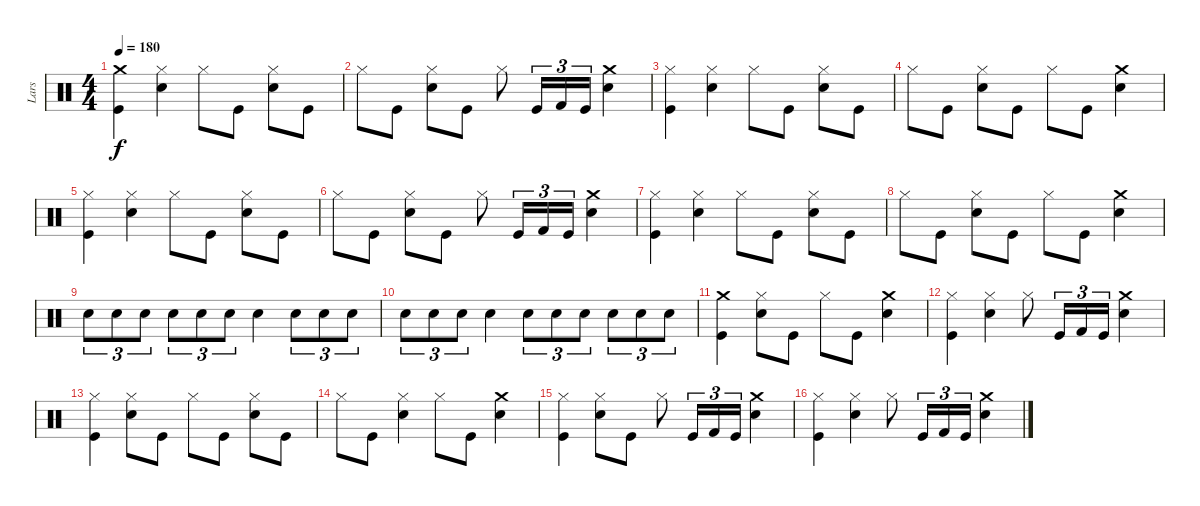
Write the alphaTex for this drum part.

\track ("Lars" "Lars") {instrument percussion}
\staff {score}
\articulation defaults
\ts (4 4)
\tempo 180
\clef neutral
\ks c
("Crash medium (hit)" "Kick (hit)").4{dy f} ("Hi-Hat (closed)" "Snare (hit) 2").4 "Hi-Hat (closed)".8 "Kick (hit)".8 ("Snare (hit) 2" "Hi-Hat (closed)").8 "Kick (hit)".8 |
"Hi-Hat (closed)".8 "Kick (hit)".8 ("Snare (hit) 2" "Hi-Hat (closed)").8 "Kick (hit)".8 "Hi-Hat (closed)".8 "Kick (hit)".16{tu (3 2)} "Kick (hit) 2".16{tu (3 2)} "Kick (hit)".16{tu (3 2)} ("Crash medium (hit)" "Snare (hit) 2").4 |
("Kick (hit)" "Hi-Hat (closed)").4 ("Hi-Hat (closed)" "Snare (hit) 2").4 "Hi-Hat (closed)".8 "Kick (hit)".8 ("Snare (hit) 2" "Hi-Hat (closed)").8 "Kick (hit)".8 |
"Hi-Hat (closed)".8 "Kick (hit)".8 ("Snare (hit) 2" "Hi-Hat (closed)").8 "Kick (hit)".8 "Hi-Hat (closed)".8 "Kick (hit)".8 ("Crash medium (hit)" "Snare (hit) 2").4 |
("Hi-Hat (closed)" "Kick (hit)").4 ("Snare (hit) 2" "Hi-Hat (closed)").4 "Hi-Hat (closed)".8 "Kick (hit)".8 ("Snare (hit) 2" "Hi-Hat (closed)").8 "Kick (hit)".8 |
"Hi-Hat (closed)".8 "Kick (hit)".8 ("Snare (hit) 2" "Hi-Hat (closed)").8 "Kick (hit)".8 "Hi-Hat (closed)".8 "Kick (hit)".16{tu (3 2)} "Kick (hit) 2".16{tu (3 2)} "Kick (hit)".16{tu (3 2)} ("Crash medium (hit)" "Snare (hit) 2").4 |
("Kick (hit)" "Hi-Hat (closed)").4 ("Snare (hit) 2" "Hi-Hat (closed)").4 "Hi-Hat (closed)".8 "Kick (hit)".8 ("Snare (hit) 2" "Hi-Hat (closed)").8 "Kick (hit)".8 |
"Hi-Hat (closed)".8 "Kick (hit)".8 ("Snare (hit) 2" "Hi-Hat (closed)").8 "Kick (hit)".8 "Hi-Hat (closed)".8 "Kick (hit)".8 ("Crash medium (hit)" "Snare (hit) 2").4 |
"Snare (hit) 2".8{tu (3 2)} "Snare (hit) 2".8{tu (3 2)} "Snare (hit) 2".8{tu (3 2)} "Snare (hit) 2".8{tu (3 2)} "Snare (hit) 2".8{tu (3 2)} "Snare (hit) 2".8{tu (3 2)} "Snare (hit) 2".4 "Snare (hit) 2".8{tu (3 2)} "Snare (hit) 2".8{tu (3 2)} "Snare (hit) 2".8{tu (3 2)} |
"Snare (hit) 2".8{tu (3 2)} "Snare (hit) 2".8{tu (3 2)} "Snare (hit) 2".8{tu (3 2)} "Snare (hit) 2".4 "Snare (hit) 2".8{tu (3 2)} "Snare (hit) 2".8{tu (3 2)} "Snare (hit) 2".8{tu (3 2)} "Snare (hit) 2".8{tu (3 2)} "Snare (hit) 2".8{tu (3 2)} "Snare (hit) 2".8{tu (3 2)} |
("Kick (hit)" "Crash medium (hit)").4 ("Hi-Hat (closed)" "Snare (hit) 2").8 "Kick (hit)".8 "Hi-Hat (closed)".8 "Kick (hit)".8 ("Crash medium (hit)" "Snare (hit) 2").4 |
("Hi-Hat (closed)" "Kick (hit)").4 ("Snare (hit) 2" "Hi-Hat (closed)").4 "Hi-Hat (closed)".8 "Kick (hit)".16{tu (3 2)} "Kick (hit) 2".16{tu (3 2)} "Kick (hit)".16{tu (3 2)} ("Crash medium (hit)" "Snare (hit) 2").4 |
("Hi-Hat (closed)" "Kick (hit)").4 ("Snare (hit) 2" "Hi-Hat (closed)").8 "Kick (hit)".8 "Hi-Hat (closed)".8 "Kick (hit)".8 ("Snare (hit) 2" "Hi-Hat (closed)").8 "Kick (hit)".8 |
"Hi-Hat (closed)".8 "Kick (hit)".8 ("Snare (hit) 2" "Hi-Hat (closed)").4 "Hi-Hat (closed)".8 "Kick (hit)".8 ("Crash medium (hit)" "Snare (hit) 2").4 |
("Kick (hit)" "Hi-Hat (closed)").4 ("Snare (hit) 2" "Hi-Hat (closed)").8 "Kick (hit)".8 "Hi-Hat (closed)".8 "Kick (hit)".16{tu (3 2)} "Kick (hit) 2".16{tu (3 2)} "Kick (hit)".16{tu (3 2)} ("Crash medium (hit)" "Snare (hit) 2").4 |
("Hi-Hat (closed)" "Kick (hit)").4 ("Snare (hit) 2" "Hi-Hat (closed)").4 "Hi-Hat (closed)".8 "Kick (hit)".16{tu (3 2)} "Kick (hit) 2".16{tu (3 2)} "Kick (hit)".16{tu (3 2)} ("Crash medium (hit)" "Snare (hit) 2").4
